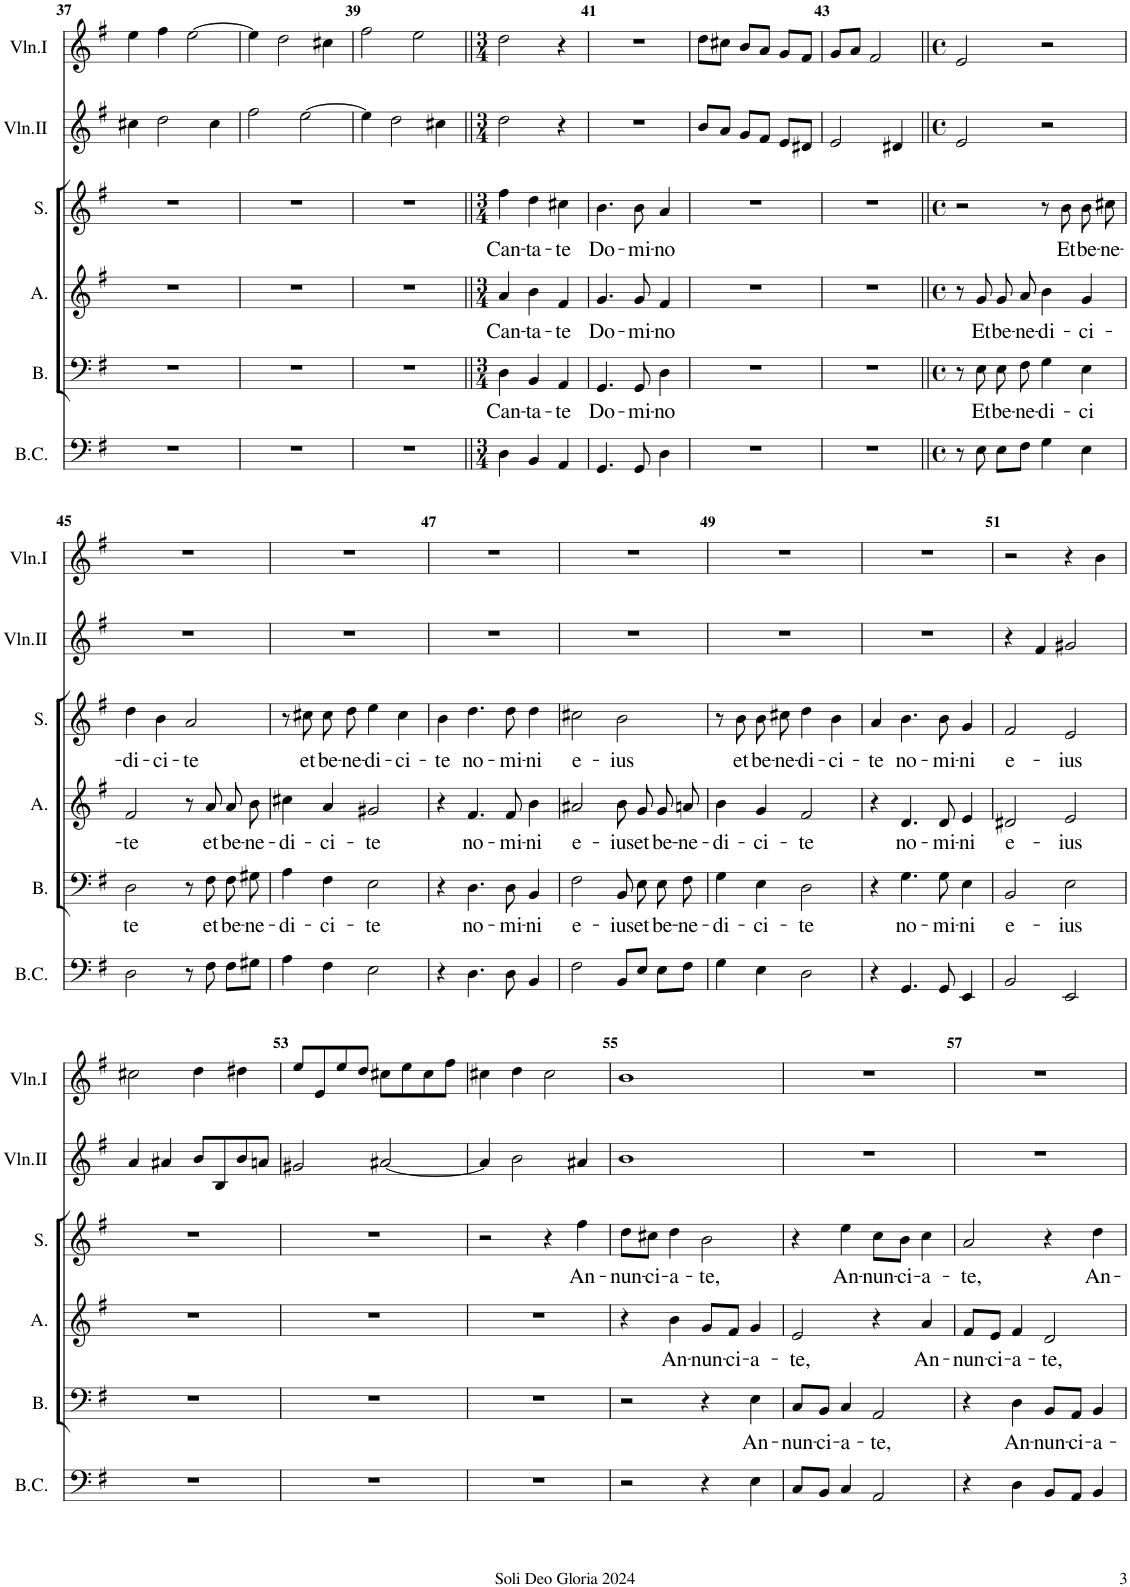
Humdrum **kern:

**kern	**kern	**text	**kern	**text	**kern	**text	**kern	**kern
*part6	*part5	*part5	*part4	*part4	*part3	*part3	*part2	*part1
*staff6	*staff5	*staff5	*staff4	*staff4	*staff3	*staff3	*staff2	*staff1
*I"Basse Continue	*I"Bass	*	*I"Alto	*	*I"Soprano	*	*I"Violon II	*I"Violon I
*I'B.C.	*I'B.	*	*I'A.	*	*I'S.	*	*I'Vln.II	*I'Vln.I
!!LO:PB:g=z
*clefF4	*clefF4	*	*clefG2	*	*clefG2	*	*clefG2	*clefG2
*k[f#]	*k[f#]	*	*k[f#]	*	*k[f#]	*	*k[f#]	*k[f#]
*M4/4	*M4/4	*	*M4/4	*	*M4/4	*	*M4/4	*M4/4
*met(c)	*met(c)	*	*met(c)	*	*met(c)	*	*met(c)	*met(c)
=37	=37	=37	=37	=37	=37	=37	=37	=37
1r	1r	.	1r	.	1r	.	4cc#X\	4ee\
.	.	.	.	.	.	.	2dd\	4ff#\
.	.	.	.	.	.	.	.	[2ee\
.	.	.	.	.	.	.	4cc#\	.
=38	=38	=38	=38	=38	=38	=38	=38	=38
1r	1r	.	1r	.	1r	.	2ff#\	4ee\]
.	.	.	.	.	.	.	.	2dd\
.	.	.	.	.	.	.	[2ee\	.
.	.	.	.	.	.	.	.	4cc#X\
=39	=39	=39	=39	=39	=39	=39	=39	=39
1r	1r	.	1r	.	1r	.	4ee\]	2ff#\
.	.	.	.	.	.	.	2dd\	.
.	.	.	.	.	.	.	.	2ee\
.	.	.	.	.	.	.	4cc#X\	.
=40||	=40||	=40||	=40||	=40||	=40||	=40||	=40||	=40||
*M3/4	*M3/4	*	*M3/4	*	*M3/4	*	*M3/4	*M3/4
!	!	!LO:LY:b	!	!LO:LY:b	!	!LO:LY:b	!	!
4D\	4D\	Can-	4a/	Can-	4ff#\	Can-	2dd\	2dd\
!	!	!LO:LY:b	!	!LO:LY:b	!	!LO:LY:b	!	!
4BB/	4BB/	-ta-	4b\	-ta-	4dd\	-ta-	.	.
!	!	!LO:LY:b	!	!LO:LY:b	!	!LO:LY:b	!	!
4AA/	4AA/	-te	4f#/	-te	4cc#X\	-te	4r	4r
=41	=41	=41	=41	=41	=41	=41	=41	=41
!	!	!LO:LY:b	!	!LO:LY:b	!	!LO:LY:b	!	!
4.GG/	4.GG/	Do-	4.g/	Do-	4.b\	Do-	2.r	2.r
!	!	!LO:LY:b	!	!LO:LY:b	!	!LO:LY:b	!	!
8GG/	8GG/	-mi-	8g/	-mi-	8b\	-mi-	.	.
!	!	!LO:LY:b	!	!LO:LY:b	!	!LO:LY:b	!	!
4D\	4D\	-no	4f#/	-no	4a/	-no	.	.
=42	=42	=42	=42	=42	=42	=42	=42	=42
2.r	2.r	.	2.r	.	2.r	.	8b/L	8dd\L
.	.	.	.	.	.	.	8a/J	8cc#X\J
.	.	.	.	.	.	.	8g/L	8b/L
.	.	.	.	.	.	.	8f#/J	8a/J
.	.	.	.	.	.	.	8e/L	8g/L
.	.	.	.	.	.	.	8d#X/J	8f#/J
=43	=43	=43	=43	=43	=43	=43	=43	=43
2.r	2.r	.	2.r	.	2.r	.	2e/	8g/L
.	.	.	.	.	.	.	.	8a/J
.	.	.	.	.	.	.	.	2f#/
.	.	.	.	.	.	.	4d#X/	.
=44||	=44||	=44||	=44||	=44||	=44||	=44||	=44||	=44||
*M4/4	*M4/4	*	*M4/4	*	*M4/4	*	*M4/4	*M4/4
*met(c)	*met(c)	*	*met(c)	*	*met(c)	*	*met(c)	*met(c)
8r	8r	.	8r	.	2r	.	2e/	2e/
!	!	!LO:LY:b	!	!LO:LY:b	!	!	!	!
8E\	8E\	Et	8g/	Et	.	.	.	.
!	!	!LO:LY:b	!	!LO:LY:b	!	!	!	!
8E\L	8E\	be-	8g/	be-	.	.	.	.
!	!	!LO:LY:b	!	!LO:LY:b	!	!	!	!
8F#\J	8F#\	-ne-	8a/	-ne-	.	.	.	.
!	!	!LO:LY:b	!	!LO:LY:b	!	!	!	!
4G\	4G\	-di-	4b\	-di-	8r	.	2r	2r
!	!	!	!	!	!	!LO:LY:b	!	!
.	.	.	.	.	8b\	Et	.	.
!	!	!LO:LY:b	!	!LO:LY:b	!	!LO:LY:b	!	!
4E\	4E\	-ci	4g/	-ci-	8b\	be-	.	.
!	!	!	!	!	!	!LO:LY:b	!	!
.	.	.	.	.	8cc#X\	-ne-	.	.
!!LO:LB:g=z
=45	=45	=45	=45	=45	=45	=45	=45	=45
!	!	!LO:LY:b	!	!LO:LY:b	!	!LO:LY:b	!	!
2D\	2D\	-te	2f#/	-te	4dd\	-di-	1r	1r
!	!	!	!	!	!	!LO:LY:b	!	!
.	.	.	.	.	4b\	-ci-	.	.
!	!	!	!	!	!	!LO:LY:b	!	!
8r	8r	.	8r	.	2a/	-te	.	.
!	!	!LO:LY:b	!	!LO:LY:b	!	!	!	!
8F#\	8F#\	et	8a/	et	.	.	.	.
!	!	!LO:LY:b	!	!LO:LY:b	!	!	!	!
8F#\L	8F#\	be-	8a/	be-	.	.	.	.
!	!	!LO:LY:b	!	!LO:LY:b	!	!	!	!
8G#X\J	8G#X\	-ne-	8b\	-ne-	.	.	.	.
=46	=46	=46	=46	=46	=46	=46	=46	=46
!	!	!LO:LY:b	!	!LO:LY:b	!	!	!	!
4A\	4A\	-di-	4cc#X\	-di-	8r	.	1r	1r
!	!	!	!	!	!	!LO:LY:b	!	!
.	.	.	.	.	8cc#X\	et	.	.
!	!	!LO:LY:b	!	!LO:LY:b	!	!LO:LY:b	!	!
4F#\	4F#\	-ci-	4a/	-ci-	8cc#\	be-	.	.
!	!	!	!	!	!	!LO:LY:b	!	!
.	.	.	.	.	8dd\	-ne-	.	.
!	!	!LO:LY:b	!	!LO:LY:b	!	!LO:LY:b	!	!
2E\	2E\	-te	2g#X/	-te	4ee\	-di-	.	.
!	!	!	!	!	!	!LO:LY:b	!	!
.	.	.	.	.	4cc#\	-ci-	.	.
=47	=47	=47	=47	=47	=47	=47	=47	=47
!	!	!	!	!	!	!LO:LY:b	!	!
4r	4r	.	4r	.	4b\	-te	1r	1r
!	!	!LO:LY:b	!	!LO:LY:b	!	!LO:LY:b	!	!
4.D\	4.D\	no-	4.f#/	no-	4.dd\	no-	.	.
!	!	!LO:LY:b	!	!LO:LY:b	!	!LO:LY:b	!	!
8D\	8D\	-mi-	8f#/	-mi-	8dd\	-mi-	.	.
!	!	!LO:LY:b	!	!LO:LY:b	!	!LO:LY:b	!	!
4BB/	4BB/	-ni	4b\	-ni	4dd\	-ni	.	.
=48	=48	=48	=48	=48	=48	=48	=48	=48
!	!	!LO:LY:b	!	!LO:LY:b	!	!LO:LY:b	!	!
2F#\	2F#\	e-	2a#X/	e-	2cc#X\	e-	1r	1r
!	!	!LO:LY:b	!	!LO:LY:b	!	!LO:LY:b	!	!
8BB/L	8BB/	-ius	8b\	-ius	2b\	-ius	.	.
!	!	!LO:LY:b	!	!LO:LY:b	!	!	!	!
8E/J	8E\	et	8g/	et	.	.	.	.
!	!	!LO:LY:b	!	!LO:LY:b	!	!	!	!
8E\L	8E\	be-	8g/	be-	.	.	.	.
!	!	!LO:LY:b	!	!LO:LY:b	!	!	!	!
8F#\J	8F#\	-ne-	8an/	-ne-	.	.	.	.
=49	=49	=49	=49	=49	=49	=49	=49	=49
!	!	!LO:LY:b	!	!LO:LY:b	!	!	!	!
4G\	4G\	-di-	4b\	-di-	8r	.	1r	1r
!	!	!	!	!	!	!LO:LY:b	!	!
.	.	.	.	.	8b\	et	.	.
!	!	!LO:LY:b	!	!LO:LY:b	!	!LO:LY:b	!	!
4E\	4E\	-ci-	4g/	-ci-	8b\	be-	.	.
!	!	!	!	!	!	!LO:LY:b	!	!
.	.	.	.	.	8cc#X\	-ne-	.	.
!	!	!LO:LY:b	!	!LO:LY:b	!	!LO:LY:b	!	!
2D\	2D\	-te	2f#/	-te	4dd\	-di-	.	.
!	!	!	!	!	!	!LO:LY:b	!	!
.	.	.	.	.	4b\	-ci-	.	.
=50	=50	=50	=50	=50	=50	=50	=50	=50
!	!	!	!	!	!	!LO:LY:b	!	!
4r	4r	.	4r	.	4a/	-te	1r	1r
!	!	!LO:LY:b	!	!LO:LY:b	!	!LO:LY:b	!	!
4.GG/	4.G\	no-	4.d/	no-	4.b\	no-	.	.
!	!	!LO:LY:b	!	!LO:LY:b	!	!LO:LY:b	!	!
8GG/	8G\	-mi-	8d/	-mi-	8b\	-mi-	.	.
!	!	!LO:LY:b	!	!LO:LY:b	!	!LO:LY:b	!	!
4EE/	4E\	-ni	4e/	-ni	4g/	-ni	.	.
=51	=51	=51	=51	=51	=51	=51	=51	=51
!	!	!LO:LY:b	!	!LO:LY:b	!	!LO:LY:b	!	!
2BB/	2BB/	e-	2d#X/	e-	2f#/	e-	4r	2r
.	.	.	.	.	.	.	4f#/	.
!	!	!LO:LY:b	!	!LO:LY:b	!	!LO:LY:b	!	!
2EE/	2E\	-ius	2e/	-ius	2e/	-ius	2g#X/	4r
.	.	.	.	.	.	.	.	4b\
!!LO:LB:g=z
=52	=52	=52	=52	=52	=52	=52	=52	=52
1r	1r	.	1r	.	1r	.	4a/	2cc#X\
.	.	.	.	.	.	.	4a#X/	.
.	.	.	.	.	.	.	8b/L	4dd\
.	.	.	.	.	.	.	8B/	.
.	.	.	.	.	.	.	8b/	4dd#X\
.	.	.	.	.	.	.	8an/J	.
=53	=53	=53	=53	=53	=53	=53	=53	=53
1r	1r	.	1r	.	1r	.	2g#X/	8ee/L
.	.	.	.	.	.	.	.	8e/
.	.	.	.	.	.	.	.	8ee/
.	.	.	.	.	.	.	.	8dd/J
.	.	.	.	.	.	.	[2a#X/	8cc#X\L
.	.	.	.	.	.	.	.	8ee\
.	.	.	.	.	.	.	.	8cc#\
.	.	.	.	.	.	.	.	8ff#\J
=54	=54	=54	=54	=54	=54	=54	=54	=54
1r	1r	.	1r	.	2r	.	4a#/]	4cc#X\
.	.	.	.	.	.	.	2b\	4dd\
.	.	.	.	.	4r	.	.	2cc#\
!	!	!	!	!	!	!LO:LY:b	!	!
.	.	.	.	.	4ff#\	An-	4a#X/	.
=55	=55	=55	=55	=55	=55	=55	=55	=55
!	!	!	!	!	!	!LO:LY:b	!	!
2r	2r	.	4r	.	8dd\L	-nun-	1b	1b
!	!	!	!	!	!	!LO:LY:b	!	!
.	.	.	.	.	8cc#X\J	-ci-	.	.
!	!	!	!	!LO:LY:b	!	!LO:LY:b	!	!
.	.	.	4b\	An-	4dd\	-a-	.	.
!	!	!	!	!LO:LY:b	!	!LO:LY:b	!	!
4r	4r	.	8g/L	-nun-	2b\	-te,	.	.
!	!	!	!	!LO:LY:b	!	!	!	!
.	.	.	8f#/J	-ci-	.	.	.	.
!	!	!LO:LY:b	!	!LO:LY:b	!	!	!	!
4E\	4E\	An-	4g/	-a-	.	.	.	.
=56	=56	=56	=56	=56	=56	=56	=56	=56
!	!	!LO:LY:b	!	!LO:LY:b	!	!	!	!
8C/L	8C/L	-nun-	2e/	-te,	4r	.	1r	1r
!	!	!LO:LY:b	!	!	!	!	!	!
8BB/J	8BB/J	-ci-	.	.	.	.	.	.
!	!	!LO:LY:b	!	!	!	!LO:LY:b	!	!
4C/	4C/	-a-	.	.	4ee\	An-	.	.
!	!	!LO:LY:b	!	!	!	!LO:LY:b	!	!
2AA/	2AA/	-te,	4r	.	8cc\L	-nun-	.	.
!	!	!	!	!	!	!LO:LY:b	!	!
.	.	.	.	.	8b\J	-ci-	.	.
!	!	!	!	!LO:LY:b	!	!LO:LY:b	!	!
.	.	.	4a/	An-	4cc\	-a-	.	.
=57	=57	=57	=57	=57	=57	=57	=57	=57
!	!	!	!	!LO:LY:b	!	!LO:LY:b	!	!
4r	4r	.	8f#/L	-nun-	2a/	-te,	1r	1r
!	!	!	!	!LO:LY:b	!	!	!	!
.	.	.	8e/J	-ci-	.	.	.	.
!	!	!LO:LY:b	!	!LO:LY:b	!	!	!	!
4D\	4D\	An-	4f#/	-a-	.	.	.	.
!	!	!LO:LY:b	!	!LO:LY:b	!	!	!	!
8BB/L	8BB/L	-nun-	2d/	-te,	4r	.	.	.
!	!	!LO:LY:b	!	!	!	!	!	!
8AA/J	8AA/J	-ci-	.	.	.	.	.	.
!	!	!LO:LY:b	!	!	!	!LO:LY:b	!	!
4BB/	4BB/	-a-	.	.	4dd\	An-	.	.
=	=	=	=	=	=	=	=	=
*-	*-	*-	*-	*-	*-	*-	*-	*-
